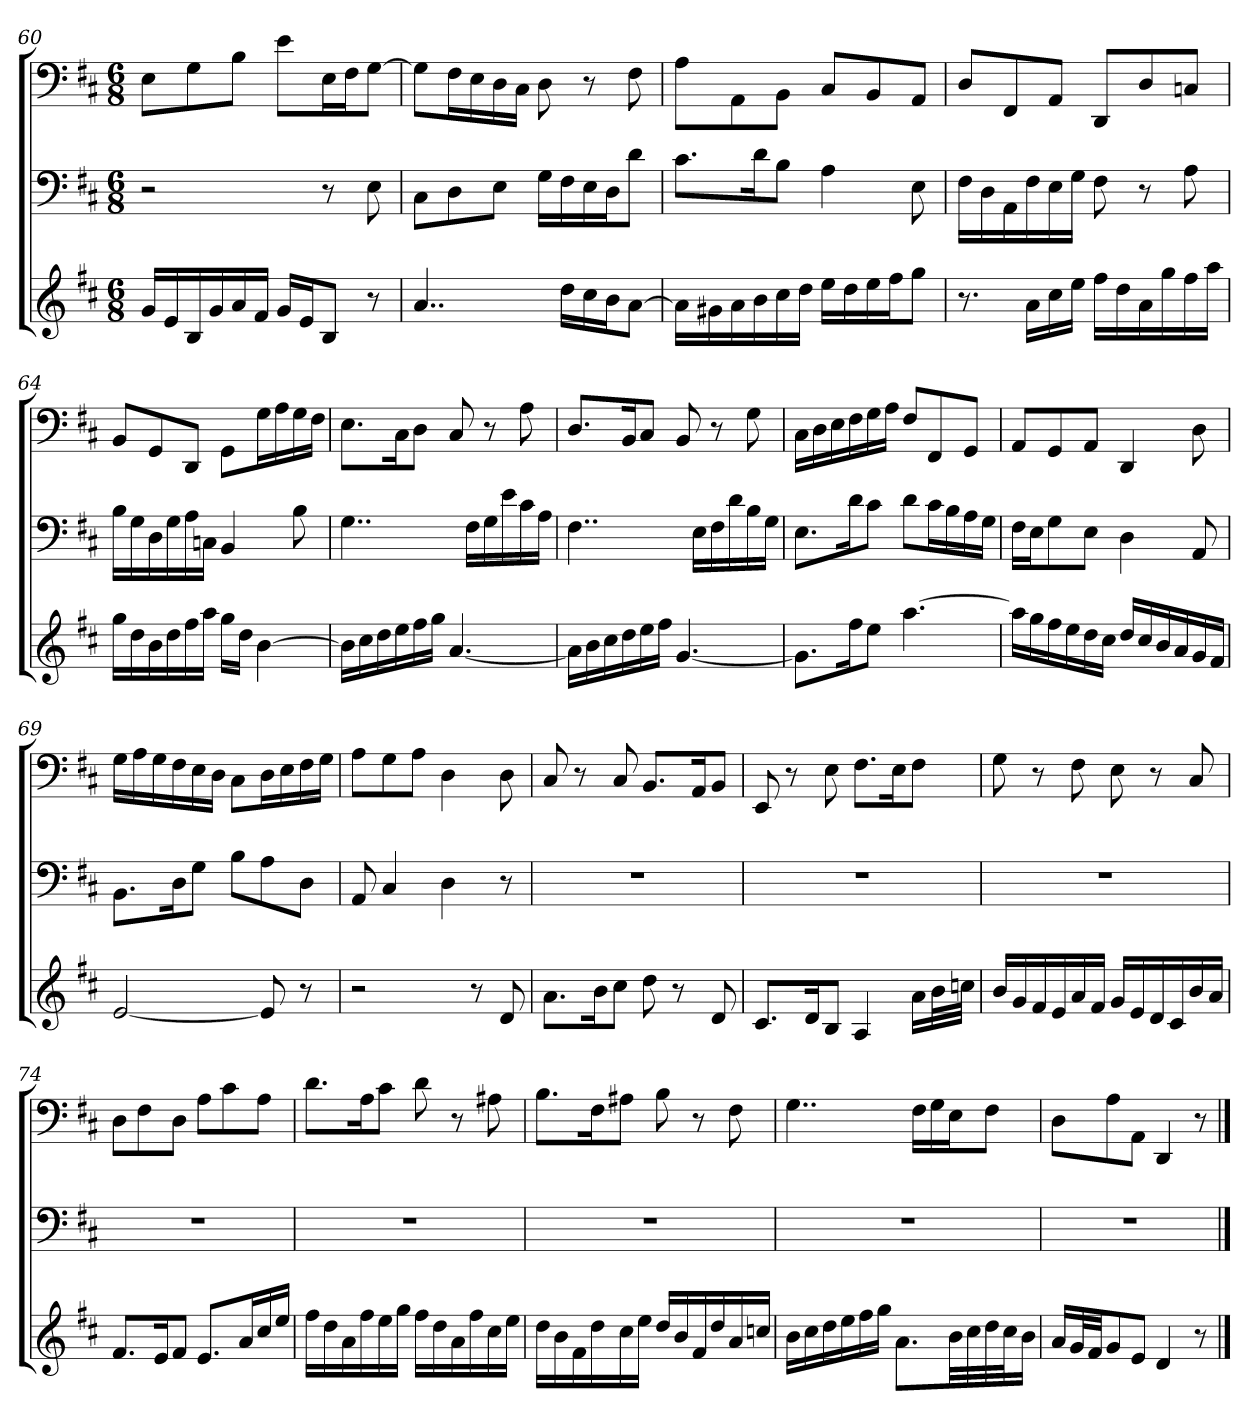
**kern	**kern	**kern
*part3	*part2	*part1
*staff3	*staff2	*staff1
*k[f#c#]	*k[f#c#]	*k[f#c#]
*D:	*D:	*D:
*M6/8	*M6/8	*M6/8
=60	=60	=60
16gLL	2r	8EL
16e	.	.
16B	.	8G
16g	.	.
16a	.	8BJ
16f#JJ	.	.
16gLL	.	8eL
16eJ	.	.
8BJ	8r	16EL
.	.	16F#J
8r	8E	[8GJ
=61	=61	=61
4..a	8C#L	8GL]
.	8D	16F#L
.	.	16E
.	8EJ	16D
.	.	16C#JJ
.	16GLL	8D
16ddLL	16F#	.
16cc#	16E	8r
16bJ	16DJ	.
[8aJ	8dJ	8F#
=62	=62	=62
16aLL]	8.c#L	8AL
16g#X	.	.
16a	.	8AA
16b	16dK	.
16cc#	8BJ	8BBJ
16ddJJ	.	.
16eeLL	4A	8C#L
16dd	.	.
16ee	.	8BB
16ff#J	.	.
8ggJ	8E	8AAJ
=63	=63	=63
8.r	16F#LL	8DL
.	16D	.
.	16AA	8FF#
16aLL	16F#	.
16cc#	16E	8AAJ
16eeJJ	16GJJ	.
16ff#LL	8F#	8DDL
16dd	.	.
16a	8r	8D
16gg	.	.
16ff#	8A	8CnJ
16aaJJ	.	.
=64	=64	=64
16ggLL	16BLL	8BBL
16dd	16G	.
16b	16D	8GG
16dd	16G	.
16ff#	16A	8DDJ
16aaJJ	16CnJJ	.
16ggLL	4BB	8GGL
16ddJJ	.	.
[4b	.	16GL
.	.	16A
.	8B	16G
.	.	16F#JJ
=65	=65	=65
16bLL]	4..G	8.EL
16cc#	.	.
16dd	.	.
16ee	.	16C#K
16ff#	.	8DJ
16ggJJ	.	.
[4.a	.	8C#
.	16F#LL	.
.	16G	8r
.	16e	.
.	16c#	8A
.	16AJJ	.
=66	=66	=66
16aLL]	4..F#	8.DL
16b	.	.
16cc#	.	.
16dd	.	16BBK
16ee	.	8C#J
16ff#JJ	.	.
[4.g	.	8BB
.	16ELL	.
.	16F#	8r
.	16d	.
.	16B	8G
.	16GJJ	.
=67	=67	=67
8.gL]	8.EL	16C#LL
.	.	16D
.	.	16E
16ff#K	16dK	16F#
8eeJ	8c#J	16G
.	.	16AJJ
[4.aa	8dL	8F#L
.	16c#L	8FF#
.	16B	.
.	16A	8GGJ
.	16GJJ	.
=68	=68	=68
16aaLL]	16F#LL	8AAL
16gg	16EJ	.
16ff#	8G	8GG
16ee	.	.
16dd	8EJ	8AAJ
16cc#JJ	.	.
16ddLL	4D	4DD
16cc#	.	.
16b	.	.
16a	.	.
16g	8AA	8D
16f#JJ	.	.
=69	=69	=69
[2e	8.BBL	16GLL
.	.	16A
.	.	16G
.	16DK	16F#
.	8GJ	16E
.	.	16DJJ
.	8BL	8C#L
8e]	8A	16DL
.	.	16E
8r	8DJ	16F#
.	.	16GJJ
=70	=70	=70
2r	8AA	8AL
.	4C#	8G
.	.	8AJ
.	4D	4D
8r	.	.
8d	8r	8D
=71	=71	=71
8.aL	2.r	8C#
.	.	8r
16bK	.	.
8cc#J	.	8C#
8dd	.	8.BBL
8r	.	.
.	.	16AAK
8d	.	8BBJ
=72	=72	=72
8.c#L	2.r	8EE
.	.	8r
16dK	.	.
8BJ	.	8E
4A	.	8.F#L
.	.	16EK
16aLL	.	8F#J
32bL	.	.
32ccnJJJ	.	.
=73	=73	=73
16bLL	2.r	8G
16g	.	.
16f#	.	8r
16e	.	.
16a	.	8F#
16f#JJ	.	.
16gLL	.	8E
16e	.	.
16d	.	8r
16c#	.	.
16b	.	8C#
16aJJ	.	.
=74	=74	=74
8.f#L	2.r	8DL
.	.	8F#
16eK	.	.
8f#J	.	8DJ
8.eL	.	8AL
.	.	8c#
16aL	.	.
16cc#	.	8AJ
16eeJJ	.	.
=75	=75	=75
16ff#LL	2.r	8.dL
16dd	.	.
16a	.	.
16ff#	.	16AK
16ee	.	8c#J
16ggJJ	.	.
16ff#LL	.	8d
16dd	.	.
16a	.	8r
16ff#	.	.
16cc#	.	8A#X
16eeJJ	.	.
=76	=76	=76
16ddLL	2.r	8.BL
16b	.	.
16f#	.	.
16dd	.	16F#K
16cc#	.	8A#XJ
16eeJJ	.	.
16ddLL	.	8B
16b	.	.
16f#	.	8r
16dd	.	.
16a	.	8F#
16ccnJJ	.	.
=77	=77	=77
16bLL	2.r	4..G
16cc#	.	.
16dd	.	.
16ee	.	.
16ff#	.	.
16ggJJ	.	.
8.aL	.	.
.	.	16F#LL
.	.	16G
32bLL	.	16EJ
32cc#	.	.
32dd	.	8F#J
32cc#J	.	.
16bJJ	.	.
=78	=78	=78
16aLL	2.r	8DL
32gL	.	.
32f#JJ	.	.
8g	.	8A
8eJ	.	8AAJ
4d	.	4DD
8r	.	8r
==	==	==
*-	*-	*-
